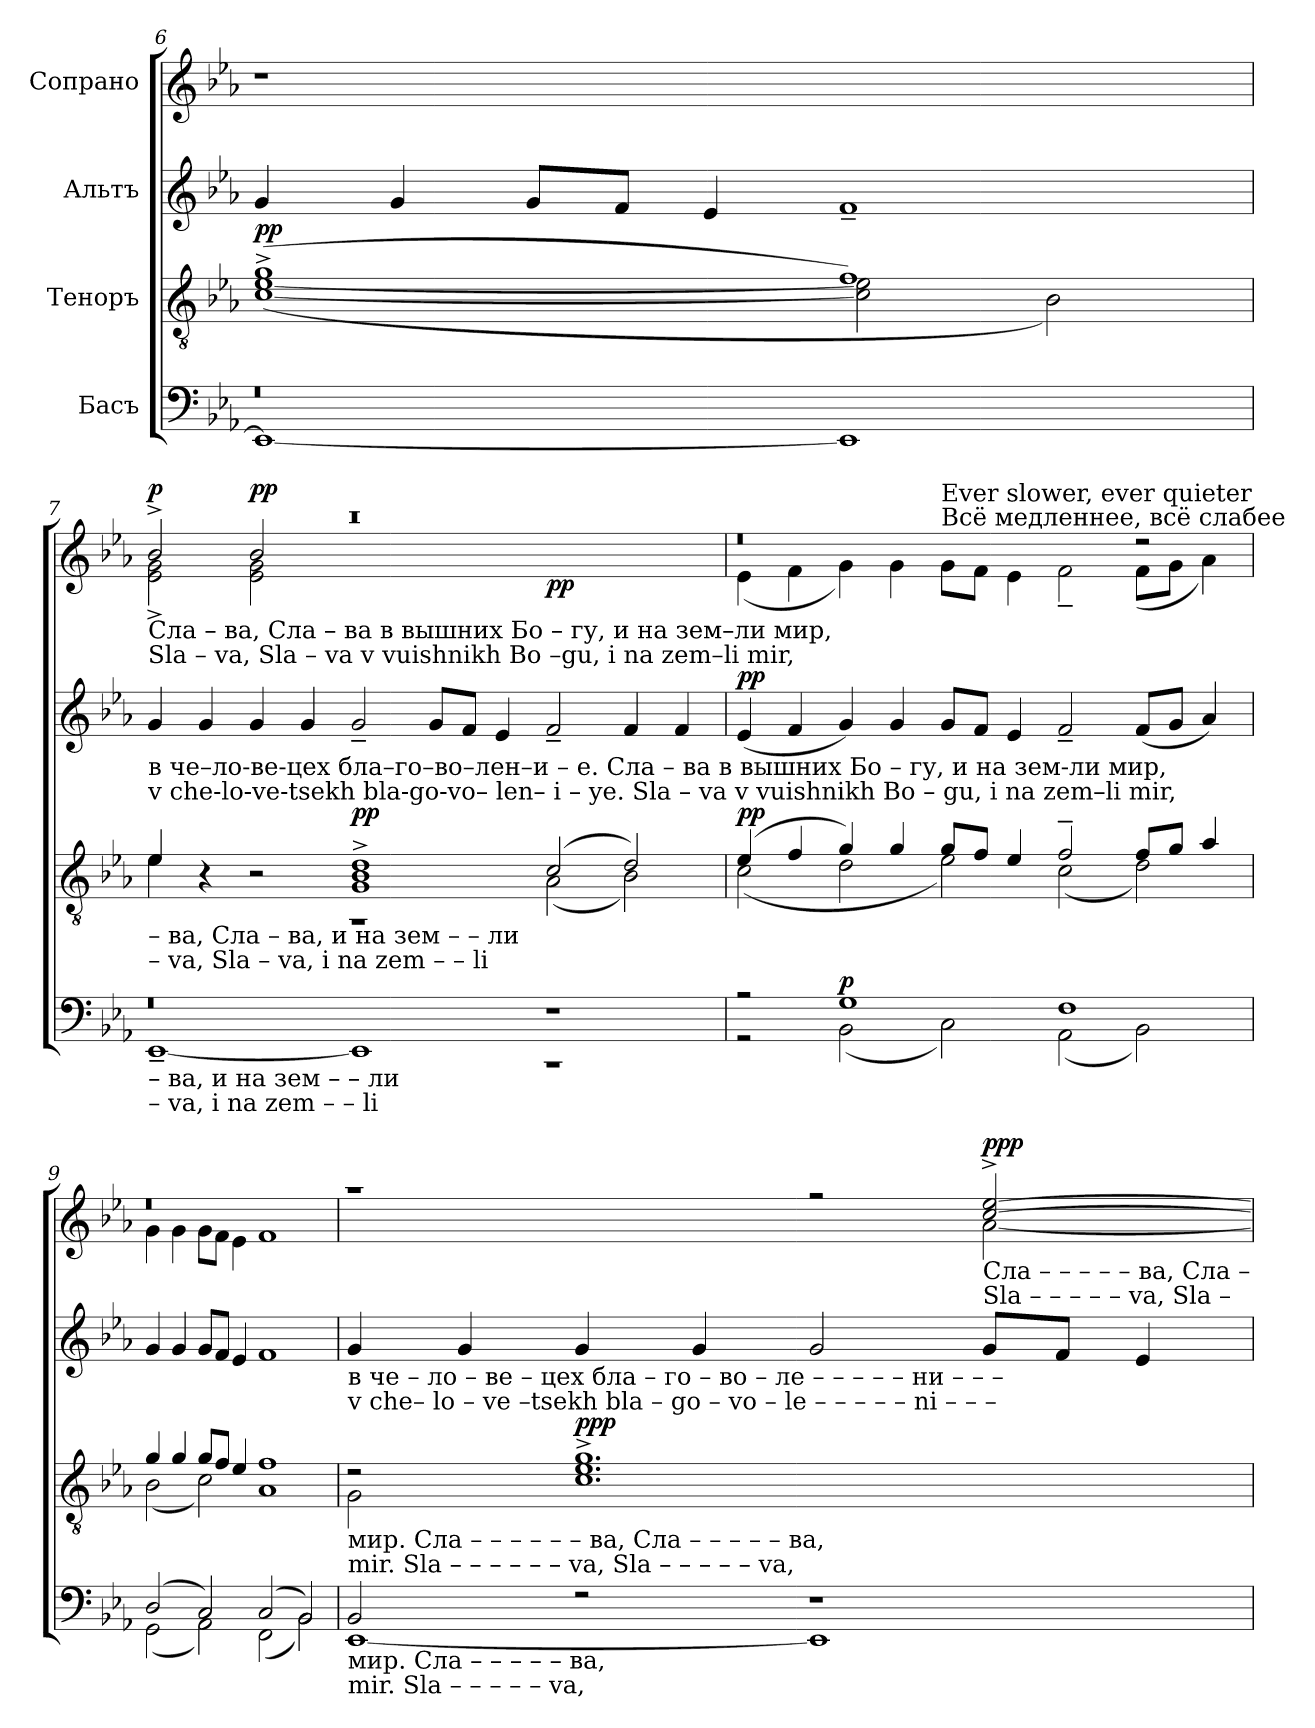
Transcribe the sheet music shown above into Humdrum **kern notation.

**kern	**dynam	**kern	**dynam	**kern	**dynam	**kern	**dynam
*part4	*part4	*part3	*part3	*part2	*part2	*part1	*part1
*staff4	*staff4	*staff3	*staff3	*staff2	*staff2	*staff1	*staff1
*I"Басъ	*	*I"Теноръ	*	*I"Альтъ	*	*I"Сопрано	*
*clefF4	*	*clefGv2	*	*clefG2	*	*clefG2	*
*k[b-e-a-]	*	*k[b-e-a-]	*	*k[b-e-a-]	*	*k[b-e-a-]	*
=6	=6	=6	=6	=6	=6	=6	=6
*^	*	*^	*	*	*	*	*
!	!	!	!	!	!LO:DY:a	!	!	!	!
0r	1EE-_	.	(1g^	([1c [1e-	pp	4g/	.	1r	.
.	.	.	.	.	.	4g/	.	.	.
.	.	.	.	.	.	8g/L	.	.	.
.	.	.	.	.	.	8f/J	.	.	.
.	.	.	.	.	.	4e-/	.	.	.
.	1EE-]	.	1f)	2c\] 2e-\]	.	1f~	.	1ryy	.
.	.	.	.	2B-\)	.	.	.	.	.
!!LO:PB:g=z
=7	=7	=7	=7	=7	=7	=7	=7	=7	=7
*	*	*	*	*	*	*	*	*^	*
!	!	!	!	!	!	!	!	!LO:TX:b:t=Сла  –   ва,                                                              Сла       –     ва в вышних Бо – гу,               и    на  зем–ли  мир,	!	!
!	!	!	!	!	!	!	!	!LO:TX:b:t=Sla   –   va,                                                               Sla       –     va v vuishnikh Bo –gu,               i      na  zem–li     mir,	!	!
!	!	!	!	!	!	!LO:TX:b:t=в че–ло-ве-цех бла–го–во–лен–и – е.     Сла       –     ва в вышних Бо – гу,                и   на   зем-ли мир,	!	!	!	!
!	!	!	!	!	!	!LO:TX:b:t=v che-lo-ve-tsekh bla-go-vo– len– i – ye.    Sla        –    va v vuishnikh Bo – gu,                 i   na   zem–li   mir,	!	!	!	!
!	!	!	!LO:TX:b:t=– ва,                      Сла       –         ва,                      и                                              на                           зем       –       –      ли	!	!	!	!	!	!	!
!	!	!	!LO:TX:b:t=– va,                       Sla        –         va,                       i                                               na                           zem      –       –        li	!	!	!	!	!	!	!
!LO:TX:b:t=– ва,                                                                                            и                               на                          зем       –       –       ли	!	!	!	!	!	!	!	!	!	!
!LO:TX:b:t=– va,                                                                                             i                                na                          zem      –       –         li	!	!	!	!	!	!	!	!	!	!
!	!	!	!	!	!	!	!	!	!	!LO:DY:a
0r	[1EE-~	.	4e-/	4e-\	.	4g/	.	2b-^/	2e-\^ 2g\^	p
.	.	.	4r	4ryy	.	4g/	.	.	.	.
!	!	!	!	!	!	!	!	!	!	!LO:DY:a
.	.	.	2r	2ryy	.	4g/	.	2b-/	2e-\ 2g\	pp
.	.	.	.	.	.	4g/	.	.	.	.
!	!	!	!	!	!LO:DY:a	!	!	!	!	!
.	1EE-]	.	1G^ 1B-^ 1d^	1r	pp	2g~/	.	1ryy	0raa	.
.	.	.	.	.	.	8g/L	.	.	.	.
.	.	.	.	.	.	8f/J	.	.	.	.
.	.	.	.	.	.	4e-/	.	.	.	.
!	!	!	!	!	!	!	!	!	!	!LO:DY:b
1r	1r	.	(2c/	(2A-\	.	2f~/	.	1ryy	.	pp
.	.	.	2d/)	2B-\)	.	4f/	.	.	.	.
.	.	.	.	.	.	4f/	.	.	.	.
=8	=8	=8	=8	=8	=8	=8	=8	=8	=8	=8
!	!	!	!	!	!LO:DY:a	!	!LO:DY:a	!	!	!
2r	2r	.	(4e-/	(2c\	pp	(4e-/	pp	0r	(>4e-\	.
.	.	.	4f/	.	.	4f/	.	.	4f\	.
!	!	!LO:DY:a	!	!	!	!	!	!	!	!
1G	(>2BB-\	p	4g/)	2d\	.	4g/)	.	.	4g\)	.
.	.	.	4g/	.	.	4g/	.	.	4g\	.
*	*	*	*	*	*	*	*	*MM70	*	*
!	!	!	!	!	!	!	!	!	!LO:TX:a:t=Всё медленнее, всё слабее	!
!	!	!	!	!	!	!	!	!	!LO:TX:a:t=Ever slower, ever quieter	!
.	2C\)	.	8g/L	2e-\)	.	8g/L	.	.	8g\L	.
.	.	.	8f/J	.	.	8f/J	.	.	8f\J	.
.	.	.	4e-/	.	.	4e-/	.	.	4e-\	.
1F	(>2AA-\	.	2f~/	(2c\	.	2f~/	.	.	2f~\	.
.	2BB-\)	.	8f/L	2d\)	.	(8f/L	.	2r	(>8f\L	.
.	.	.	8g/J	.	.	8g/J	.	.	8g\J	.
.	.	.	4a-/	.	.	4a-/)	.	.	4a-\)	.
=9	=9	=9	=9	=9	=9	=9	=9	=9	=9	=9
(2D/	(2GG\	.	4g/	(2B-\	.	4g/	.	0r	4g\	.
.	.	.	4g/	.	.	4g/	.	.	4g\	.
*	*	*	*	*	*	*	*	*MM60	*	*
2C/)	2AA-\)	.	8g/L	2c\)	.	8g/L	.	.	8g\L	.
.	.	.	8f/J	.	.	8f/J	.	.	8f\J	.
.	.	.	4e-/	.	.	4e-/	.	.	4e-\	.
(2C/	(2FF\	.	1f	1A-	.	1f	.	.	1f	.
2BB-/)	2BB-\)	.	.	.	.	.	.	.	.	.
!!LO:LB:g=z	!!
=10	=10	=10	=10	=10	=10	=10	=10	=10	=10	=10
!	!	!	!	!	!	!LO:TX:b:t=в че  –  ло  –  ве  –  цех     бла    –    го   –    во   –    ле       –       –       –       –       –       ни       –       –       –	!	!	!	!
!	!	!	!	!	!	!LO:TX:b:t=v che–  lo   –  ve   –tsekh   bla     –    go   –    vo   –    le        –       –       –        –       –        ni        –       –       –	!	!	!	!
!	!	!	!LO:TX:b:t=мир.               Сла       –       –       –       –       –       –       ва,                            Сла       –       –       –       –       –     ва,	!	!	!	!	!	!	!
!	!	!	!LO:TX:b:t=mir.                  Sla        –       –       –       –       –       –       va,                             Sla        –       –       –       –       –     va,	!	!	!	!	!	!	!
!LO:TX:b:t=мир.                                                                                        Сла       –       –       –       –       –     ва,	!	!	!	!	!	!	!	!	!	!
!LO:TX:b:t=mir.                                                                                           Sla        –       –       –       –       –     va,	!	!	!	!	!	!	!	!	!	!
2BB-/	[1EE-	.	2r	2G\	.	4g/	.	1ryy	1raa	.
.	.	.	.	.	.	4g/	.	.	.	.
!	!	!	!	!	!LO:DY:a	!	!	!	!	!
2r	.	.	1.c^ 1.e-^ 1.g^	2ryy	ppp	4g/	.	.	.	.
.	.	.	.	.	.	4g/	.	.	.	.
1r	1EE-]	.	.	1ryy	.	2g/	.	2ryy	2rff	.
!	!	!	!	!	!	!	!	!LO:TX:b:t=Сла       –       –       –       –       –         ва,                                                      Сла       –	!	!
!	!	!	!	!	!	!	!	!LO:TX:b:t=Sla        –       –       –       –       –         va,                                                       Sla       –	!	!
!	!	!	!	!	!	!	!	!	!	!LO:DY:a
.	.	.	.	.	.	8g/L	.	[2cc/^ [2ee-/^	[2a-\	ppp
.	.	.	.	.	.	8f/J	.	.	.	.
.	.	.	.	.	.	4e-/	.	.	.	.
*v	*v	*	*	*	*	*	*	*v	*v	*
*	*	*v	*v	*	*	*	*	*
=	=	=	=	=	=	=	=
*-	*-	*-	*-	*-	*-	*-	*-
